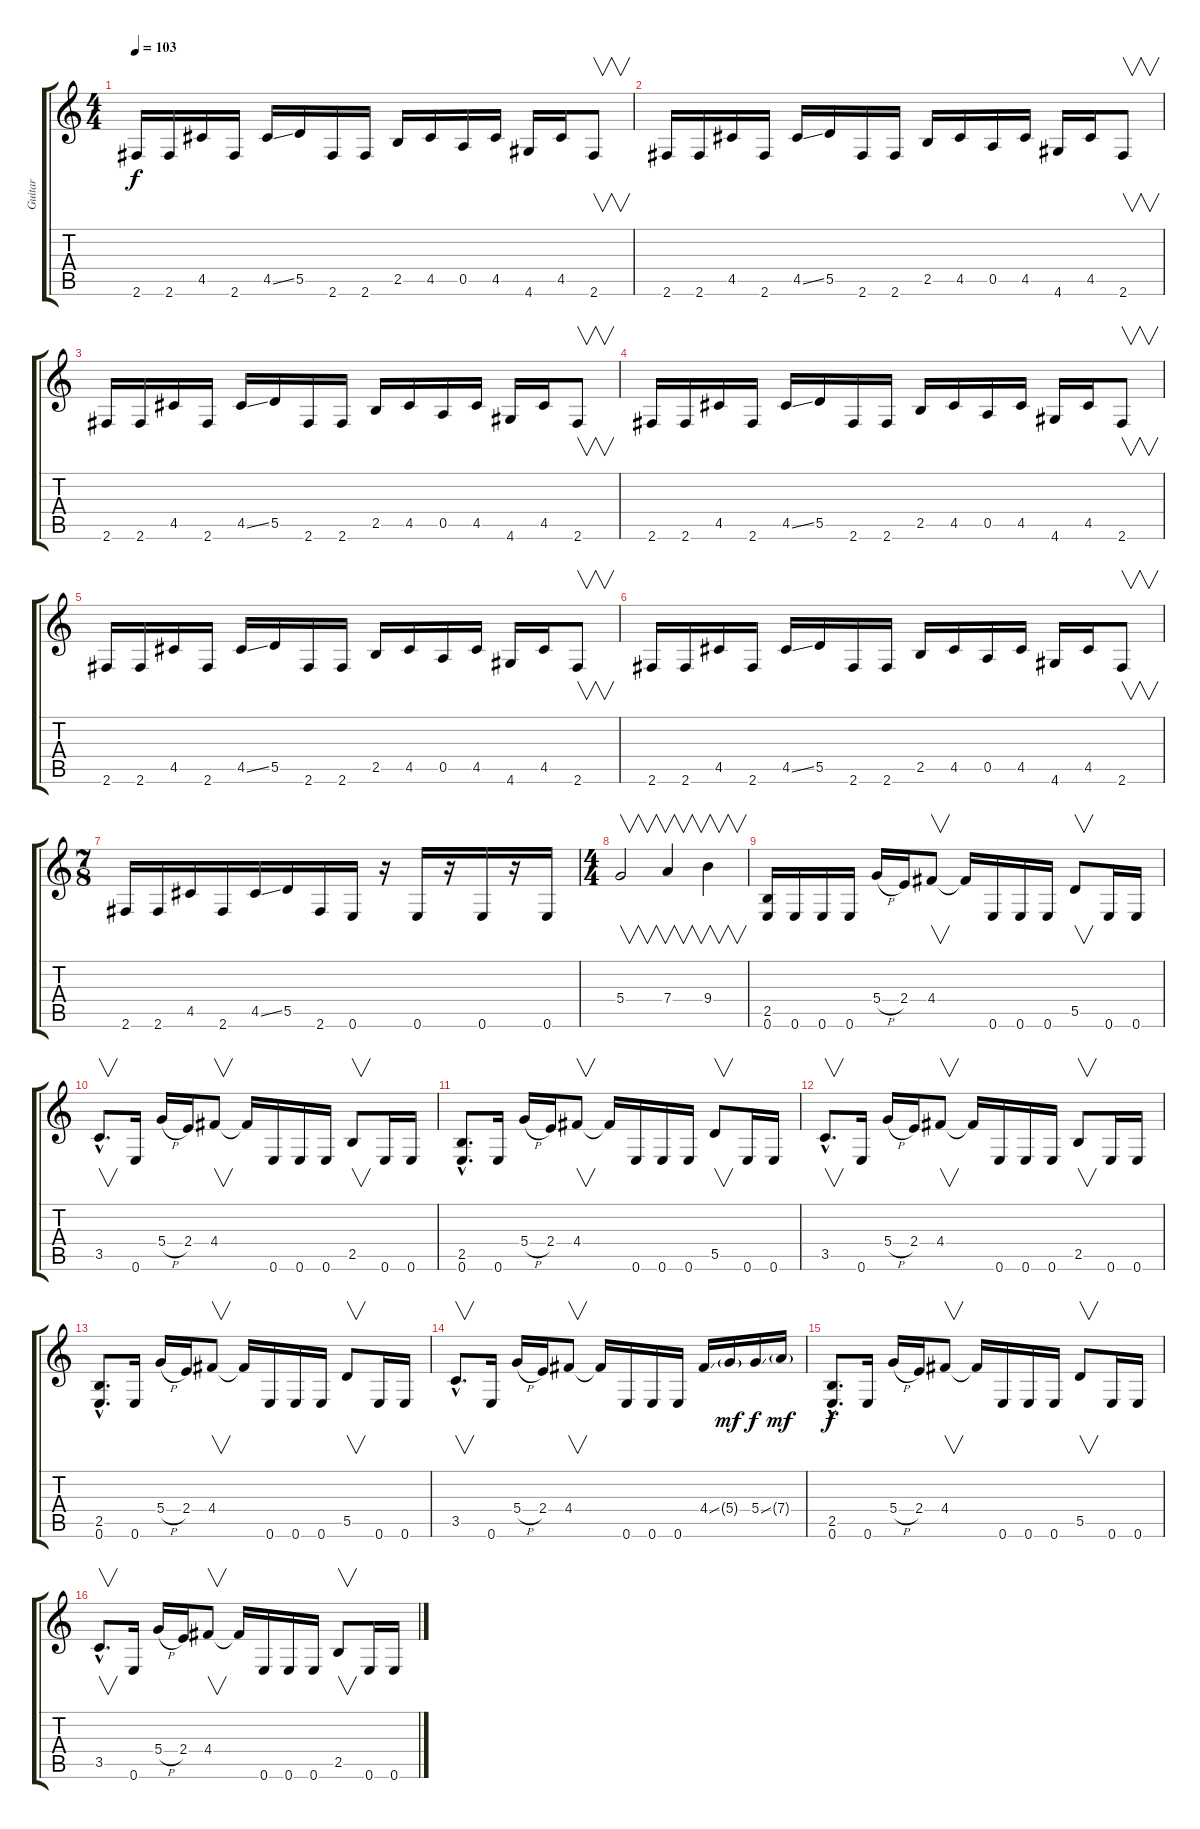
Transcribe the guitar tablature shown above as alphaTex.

\track ("Guitar" "Guitar") {instrument distortionguitar}
\staff {score tabs}
\tuning (E4 B3 G3 D3 A2 E2) {hide}
\ts (4 4)
\tempo 103
\clef g2
\ks c
2.6.16{dy f} 2.6.16 4.5.16 2.6.16 4.5{ss}.16 5.5.16 2.6.16 2.6.16 2.5.16 4.5.16 0.5.16 4.5.16 4.6.16 4.5.16 2.6.8{v} |
2.6.16 2.6.16 4.5.16 2.6.16 4.5{ss}.16 5.5.16 2.6.16 2.6.16 2.5.16 4.5.16 0.5.16 4.5.16 4.6.16 4.5.16 2.6.8{v} |
2.6.16 2.6.16 4.5.16 2.6.16 4.5{ss}.16 5.5.16 2.6.16 2.6.16 2.5.16 4.5.16 0.5.16 4.5.16 4.6.16 4.5.16 2.6.8{v} |
2.6.16 2.6.16 4.5.16 2.6.16 4.5{ss}.16 5.5.16 2.6.16 2.6.16 2.5.16 4.5.16 0.5.16 4.5.16 4.6.16 4.5.16 2.6.8{v} |
2.6.16 2.6.16 4.5.16 2.6.16 4.5{ss}.16 5.5.16 2.6.16 2.6.16 2.5.16 4.5.16 0.5.16 4.5.16 4.6.16 4.5.16 2.6.8{v} |
2.6.16 2.6.16 4.5.16 2.6.16 4.5{ss}.16 5.5.16 2.6.16 2.6.16 2.5.16 4.5.16 0.5.16 4.5.16 4.6.16 4.5.16 2.6.8{v} |
\ts (7 8)
2.6.16 2.6.16 4.5.16 2.6.16 4.5{ss}.16 5.5.16 2.6.16 0.6.16 r.16 0.6.16 r.16 0.6.16 r.16 0.6.16 |
\ts (4 4)
5.4.2{v} 7.4.4{v} 9.4.4{v} |
(2.5 0.6).16 0.6.16 0.6.16 0.6.16 5.4{h}.16 2.4.16 4.4.8{v} 4.4{t}.16 0.6.16 0.6.16 0.6.16 5.5.8{v} 0.6.16 0.6.16 |
3.5{hac}.8{v d} 0.6.16 5.4{h}.16 2.4.16 4.4.8{v} 4.4{t}.16 0.6.16 0.6.16 0.6.16 2.5.8{v} 0.6.16 0.6.16 |
(2.5{hac} 0.6{hac}).8{d} 0.6.16 5.4{h}.16 2.4.16 4.4.8{v} 4.4{t}.16 0.6.16 0.6.16 0.6.16 5.5.8{v} 0.6.16 0.6.16 |
3.5{hac}.8{v d} 0.6.16 5.4{h}.16 2.4.16 4.4.8{v} 4.4{t}.16 0.6.16 0.6.16 0.6.16 2.5.8{v} 0.6.16 0.6.16 |
(2.5{hac} 0.6{hac}).8{d} 0.6.16 5.4{h}.16 2.4.16 4.4.8{v} 4.4{t}.16 0.6.16 0.6.16 0.6.16 5.5.8{v} 0.6.16 0.6.16 |
3.5{hac}.8{v d} 0.6.16 5.4{h}.16 2.4.16 4.4.8{v} 4.4{t}.16 0.6.16 0.6.16 0.6.16 4.4{ss}.16 5.4{g}.16{dy mf} 5.4{ss}.16{dy f} 7.4{g}.16{dy mf} |
(2.5{hac} 0.6{hac}).8{d dy f} 0.6.16 5.4{h}.16 2.4.16 4.4.8{v} 4.4{t}.16 0.6.16 0.6.16 0.6.16 5.5.8{v} 0.6.16 0.6.16 |
3.5{hac}.8{v d} 0.6.16 5.4{h}.16 2.4.16 4.4.8{v} 4.4{t}.16 0.6.16 0.6.16 0.6.16 2.5.8{v} 0.6.16 0.6.16
